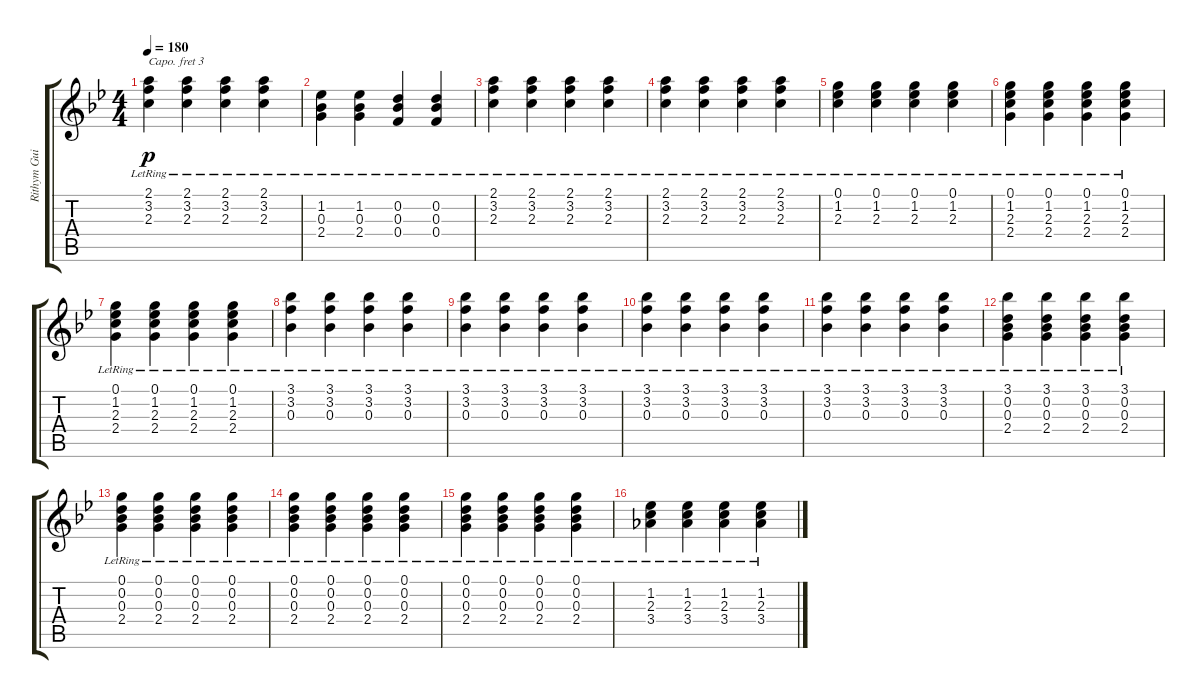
\track ("Rithym Guitar" "Rithym Gui") {instrument acousticguitarsteel}
\staff {score tabs}
\capo 3
\tuning (E4 B3 G3 D3 A2 E2) {hide}
\ts (4 4)
\tempo 180
\clef g2
\ks bb
(2.1{lr} 3.2{lr} 2.3{lr}).4{dy p} (2.1{lr} 3.2{lr} 2.3{lr}).4 (2.1{lr} 3.2{lr} 2.3{lr}).4 (2.1{lr} 3.2{lr} 2.3{lr}).4 |
(1.2{lr} 0.3{lr} 2.4{lr}).4 (1.2{lr} 0.3{lr} 2.4{lr}).4 (0.2{lr} 0.3{lr} 0.4{lr}).4 (0.2{lr} 0.3{lr} 0.4{lr}).4 |
(2.1{lr} 3.2{lr} 2.3{lr}).4 (2.1{lr} 3.2{lr} 2.3{lr}).4 (2.1{lr} 3.2{lr} 2.3{lr}).4 (2.1{lr} 3.2{lr} 2.3{lr}).4 |
(2.1{lr} 3.2{lr} 2.3{lr}).4 (2.1{lr} 3.2{lr} 2.3{lr}).4 (2.1{lr} 3.2{lr} 2.3{lr}).4 (2.1{lr} 3.2{lr} 2.3{lr}).4 |
(0.1{lr} 1.2{lr} 2.3{lr}).4 (0.1{lr} 1.2{lr} 2.3{lr}).4 (0.1{lr} 1.2{lr} 2.3{lr}).4 (0.1{lr} 1.2{lr} 2.3{lr}).4 |
(0.1{lr} 1.2{lr} 2.3{lr} 2.4{lr}).4 (0.1{lr} 1.2{lr} 2.3{lr} 2.4{lr}).4 (0.1{lr} 1.2{lr} 2.3{lr} 2.4{lr}).4 (0.1{lr} 1.2{lr} 2.3{lr} 2.4{lr}).4 |
(0.1{lr} 1.2{lr} 2.3{lr} 2.4{lr}).4 (0.1{lr} 1.2{lr} 2.3{lr} 2.4{lr}).4 (0.1{lr} 1.2{lr} 2.3{lr} 2.4{lr}).4 (0.1{lr} 1.2{lr} 2.3{lr} 2.4{lr}).4 |
(3.1{lr} 3.2{lr} 0.3{lr}).4 (3.1{lr} 3.2{lr} 0.3{lr}).4 (3.1{lr} 3.2{lr} 0.3{lr}).4 (3.1{lr} 3.2{lr} 0.3{lr}).4 |
(3.1{lr} 3.2{lr} 0.3{lr}).4 (3.1{lr} 3.2{lr} 0.3{lr}).4 (3.1{lr} 3.2{lr} 0.3{lr}).4 (3.1{lr} 3.2{lr} 0.3{lr}).4 |
(3.1{lr} 3.2{lr} 0.3{lr}).4 (3.1{lr} 3.2{lr} 0.3{lr}).4 (3.1{lr} 3.2{lr} 0.3{lr}).4 (3.1{lr} 3.2{lr} 0.3{lr}).4 |
(3.1{lr} 3.2{lr} 0.3{lr}).4 (3.1{lr} 3.2{lr} 0.3{lr}).4 (3.1{lr} 3.2{lr} 0.3{lr}).4 (3.1{lr} 3.2{lr} 0.3{lr}).4 |
(3.1{lr} 0.2{lr} 0.3{lr} 2.4{lr}).4 (3.1{lr} 0.2{lr} 0.3{lr} 2.4{lr}).4 (3.1{lr} 0.2{lr} 0.3{lr} 2.4{lr}).4 (3.1{lr} 0.2{lr} 0.3{lr} 2.4{lr}).4 |
(0.1{lr} 0.2{lr} 0.3{lr} 2.4{lr}).4 (0.1{lr} 0.2{lr} 0.3{lr} 2.4{lr}).4 (0.1{lr} 0.2{lr} 0.3{lr} 2.4{lr}).4 (0.1{lr} 0.2{lr} 0.3{lr} 2.4{lr}).4 |
(0.1{lr} 0.2{lr} 0.3{lr} 2.4{lr}).4 (0.1{lr} 0.2{lr} 0.3{lr} 2.4{lr}).4 (0.1{lr} 0.2{lr} 0.3{lr} 2.4{lr}).4 (0.1{lr} 0.2{lr} 0.3{lr} 2.4{lr}).4 |
(0.1{lr} 0.2{lr} 0.3{lr} 2.4{lr}).4 (0.1{lr} 0.2{lr} 0.3{lr} 2.4{lr}).4 (0.1{lr} 0.2{lr} 0.3{lr} 2.4{lr}).4 (0.1{lr} 0.2{lr} 0.3{lr} 2.4{lr}).4 |
(1.2{lr} 2.3{lr} 3.4{lr}).4 (1.2{lr} 2.3{lr} 3.4{lr}).4 (1.2{lr} 2.3{lr} 3.4{lr}).4 (1.2{lr} 2.3{lr} 3.4{lr}).4
